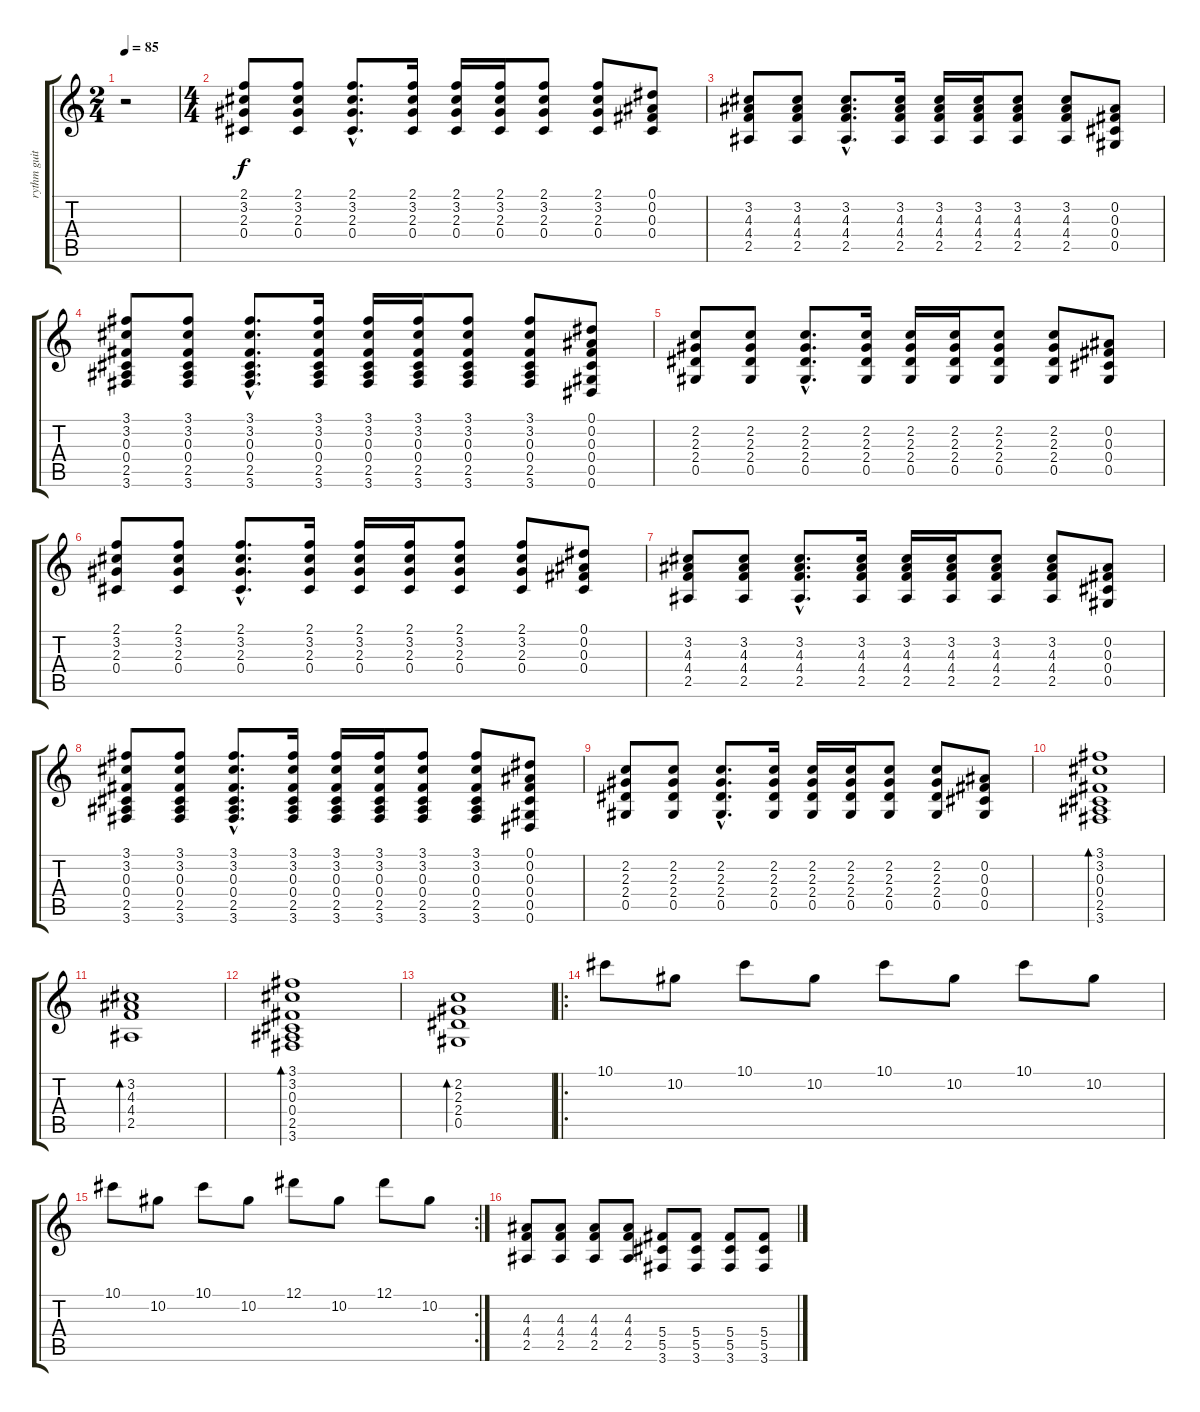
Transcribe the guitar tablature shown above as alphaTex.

\track ("rythm guitar" "rythm guit") {instrument acousticguitarsteel}
\staff {score tabs}
\tuning (Eb4 Bb3 Gb3 Db3 Ab2 Eb2) {hide}
\ts (2 4)
\tempo 85
\clef g2
\ks c
r.2{dy f instrument acousticguitarsteel} |
\ts (4 4)
(2.1 3.2 2.3 0.4).8 (2.1 3.2 2.3 0.4).8 (2.1{hac} 3.2{hac} 2.3{hac} 0.4{hac}).8{d} (2.1 3.2 2.3 0.4).16 (2.1 3.2 2.3 0.4).16 (2.1 3.2 2.3 0.4).16 (2.1 3.2 2.3 0.4).8 (2.1 3.2 2.3 0.4).8 (0.1 0.2 0.3 0.4).8 |
(3.2 4.3 4.4 2.5).8 (3.2 4.3 4.4 2.5).8 (3.2{hac} 4.3{hac} 4.4{hac} 2.5{hac}).8{d} (3.2 4.3 4.4 2.5).16 (3.2 4.3 4.4 2.5).16 (3.2 4.3 4.4 2.5).16 (3.2 4.3 4.4 2.5).8 (3.2 4.3 4.4 2.5).8 (0.2 0.3 0.4 0.5).8 |
(3.1 3.2 0.3 0.4 2.5 3.6).8 (3.1 3.2 0.3 0.4 2.5 3.6).8 (3.1{hac} 3.2{hac} 0.3{hac} 0.4{hac} 2.5{hac} 3.6{hac}).8{d} (3.1 3.2 0.3 0.4 2.5 3.6).16 (3.1 3.2 0.3 0.4 2.5 3.6).16 (3.1 3.2 0.3 0.4 2.5 3.6).16 (3.1 3.2 0.3 0.4 2.5 3.6).8 (3.1 3.2 0.3 0.4 2.5 3.6).8 (0.1 0.2 0.3 0.4 0.5 0.6).8 |
(2.2 2.3 2.4 0.5).8 (2.2 2.3 2.4 0.5).8 (2.2{hac} 2.3{hac} 2.4{hac} 0.5{hac}).8{d} (2.2 2.3 2.4 0.5).16 (2.2 2.3 2.4 0.5).16 (2.2 2.3 2.4 0.5).16 (2.2 2.3 2.4 0.5).8 (2.2 2.3 2.4 0.5).8 (0.2 0.3 0.4 0.5).8 |
(2.1 3.2 2.3 0.4).8 (2.1 3.2 2.3 0.4).8 (2.1{hac} 3.2{hac} 2.3{hac} 0.4{hac}).8{d} (2.1 3.2 2.3 0.4).16 (2.1 3.2 2.3 0.4).16 (2.1 3.2 2.3 0.4).16 (2.1 3.2 2.3 0.4).8 (2.1 3.2 2.3 0.4).8 (0.1 0.2 0.3 0.4).8 |
(3.2 4.3 4.4 2.5).8 (3.2 4.3 4.4 2.5).8 (3.2{hac} 4.3{hac} 4.4{hac} 2.5{hac}).8{d} (3.2 4.3 4.4 2.5).16 (3.2 4.3 4.4 2.5).16 (3.2 4.3 4.4 2.5).16 (3.2 4.3 4.4 2.5).8 (3.2 4.3 4.4 2.5).8 (0.2 0.3 0.4 0.5).8 |
(3.1 3.2 0.3 0.4 2.5 3.6).8 (3.1 3.2 0.3 0.4 2.5 3.6).8 (3.1{hac} 3.2{hac} 0.3{hac} 0.4{hac} 2.5{hac} 3.6{hac}).8{d} (3.1 3.2 0.3 0.4 2.5 3.6).16 (3.1 3.2 0.3 0.4 2.5 3.6).16 (3.1 3.2 0.3 0.4 2.5 3.6).16 (3.1 3.2 0.3 0.4 2.5 3.6).8 (3.1 3.2 0.3 0.4 2.5 3.6).8 (0.1 0.2 0.3 0.4 0.5 0.6).8 |
(2.2 2.3 2.4 0.5).8 (2.2 2.3 2.4 0.5).8 (2.2{hac} 2.3{hac} 2.4{hac} 0.5{hac}).8{d} (2.2 2.3 2.4 0.5).16 (2.2 2.3 2.4 0.5).16 (2.2 2.3 2.4 0.5).16 (2.2 2.3 2.4 0.5).8 (2.2 2.3 2.4 0.5).8 (0.2 0.3 0.4 0.5).8 |
(3.1 3.2 0.3 0.4 2.5 3.6).1{bd 60} |
(3.2 4.3 4.4 2.5).1{bd 60} |
(3.1 3.2 0.3 0.4 2.5 3.6).1{bd 60} |
(2.2 2.3 2.4 0.5).1{bd 60} |
\ro
10.1.8{instrument distortionguitar} 10.2.8 10.1.8 10.2.8 10.1.8 10.2.8 10.1.8 10.2.8 |
\rc 2
10.1.8 10.2.8 10.1.8 10.2.8 12.1.8 10.2.8 12.1.8 10.2.8 |
(4.3 4.4 2.5).8 (4.3 4.4 2.5).8 (4.3 4.4 2.5).8 (4.3 4.4 2.5).8 (5.4 5.5 3.6).8 (5.4 5.5 3.6).8 (5.4 5.5 3.6).8 (5.4 5.5 3.6).8
